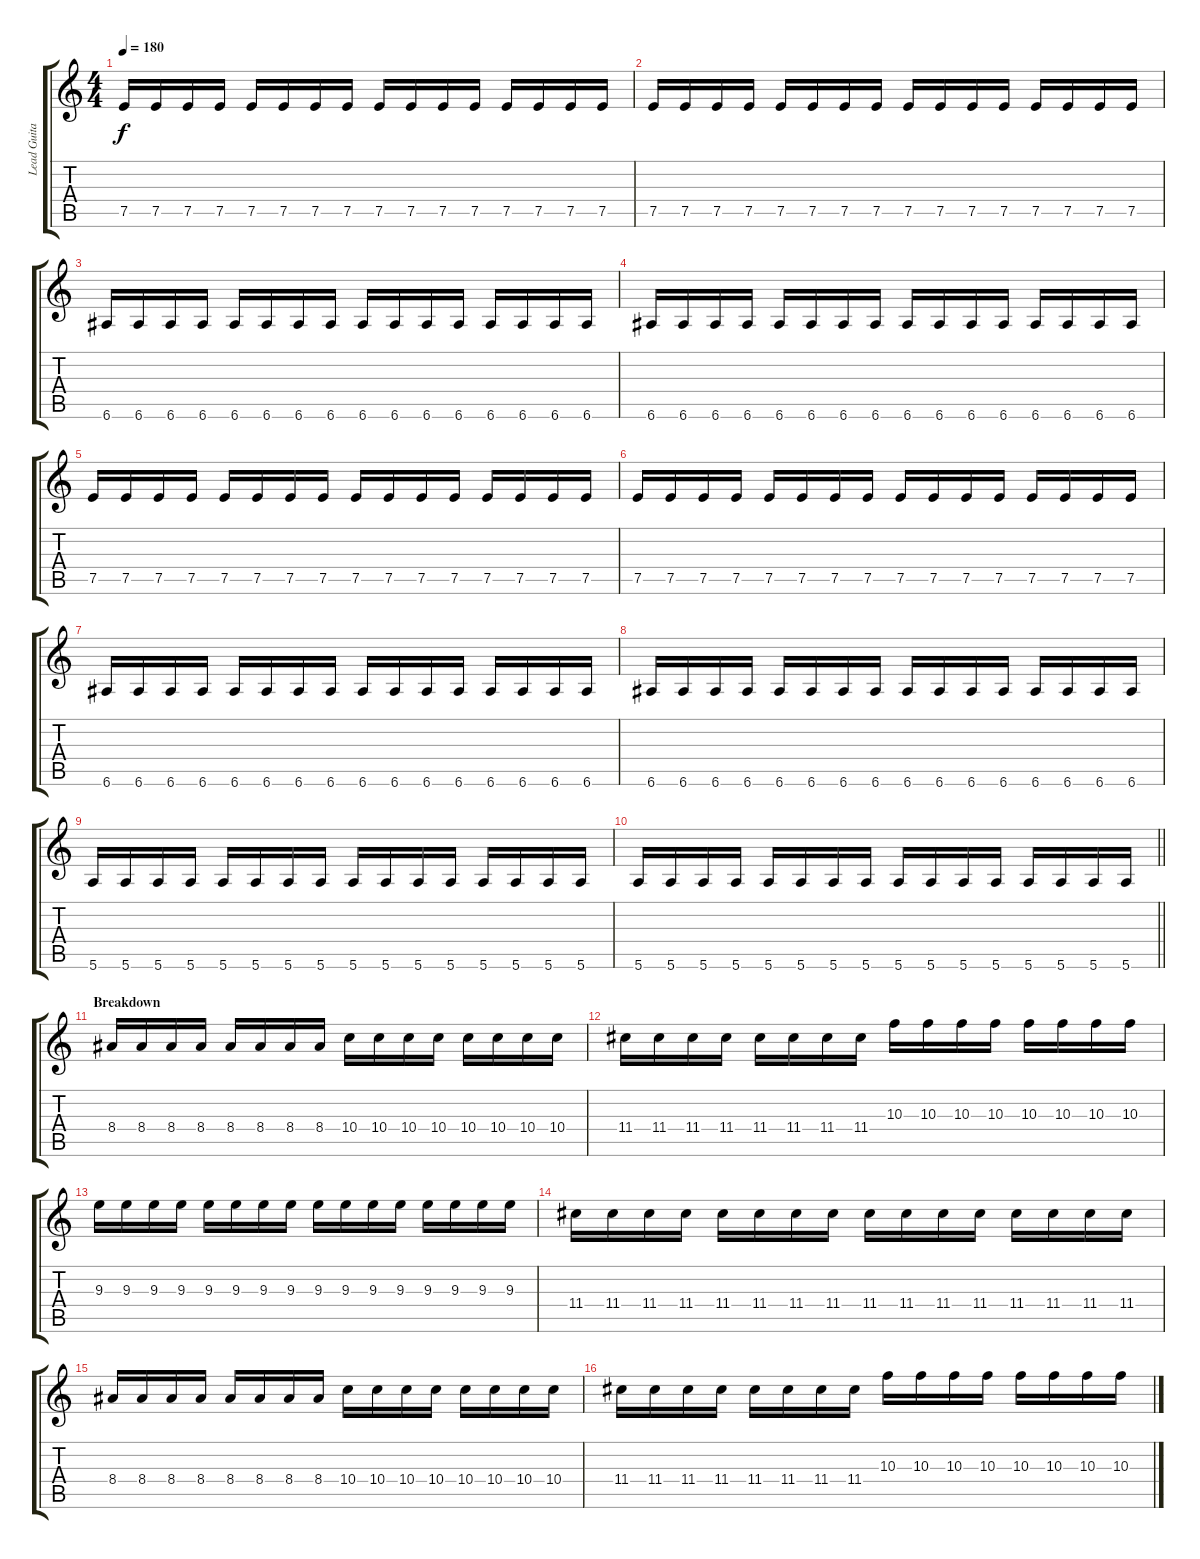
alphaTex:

\track ("Lead Guitar" "Lead Guita") {instrument overdrivenguitar}
\staff {score tabs}
\tuning (E4 B3 G3 D3 A2 E2) {hide}
\ts (4 4)
\tempo 180
\clef g2
\ks c
7.5.16{dy f} 7.5.16 7.5.16 7.5.16 7.5.16 7.5.16 7.5.16 7.5.16 7.5.16 7.5.16 7.5.16 7.5.16 7.5.16 7.5.16 7.5.16 7.5.16 |
7.5.16 7.5.16 7.5.16 7.5.16 7.5.16 7.5.16 7.5.16 7.5.16 7.5.16 7.5.16 7.5.16 7.5.16 7.5.16 7.5.16 7.5.16 7.5.16 |
6.6.16 6.6.16 6.6.16 6.6.16 6.6.16 6.6.16 6.6.16 6.6.16 6.6.16 6.6.16 6.6.16 6.6.16 6.6.16 6.6.16 6.6.16 6.6.16 |
6.6.16 6.6.16 6.6.16 6.6.16 6.6.16 6.6.16 6.6.16 6.6.16 6.6.16 6.6.16 6.6.16 6.6.16 6.6.16 6.6.16 6.6.16 6.6.16 |
7.5.16 7.5.16 7.5.16 7.5.16 7.5.16 7.5.16 7.5.16 7.5.16 7.5.16 7.5.16 7.5.16 7.5.16 7.5.16 7.5.16 7.5.16 7.5.16 |
7.5.16 7.5.16 7.5.16 7.5.16 7.5.16 7.5.16 7.5.16 7.5.16 7.5.16 7.5.16 7.5.16 7.5.16 7.5.16 7.5.16 7.5.16 7.5.16 |
6.6.16 6.6.16 6.6.16 6.6.16 6.6.16 6.6.16 6.6.16 6.6.16 6.6.16 6.6.16 6.6.16 6.6.16 6.6.16 6.6.16 6.6.16 6.6.16 |
6.6.16 6.6.16 6.6.16 6.6.16 6.6.16 6.6.16 6.6.16 6.6.16 6.6.16 6.6.16 6.6.16 6.6.16 6.6.16 6.6.16 6.6.16 6.6.16 |
5.6.16 5.6.16 5.6.16 5.6.16 5.6.16 5.6.16 5.6.16 5.6.16 5.6.16 5.6.16 5.6.16 5.6.16 5.6.16 5.6.16 5.6.16 5.6.16 |
\barLineRight lightlight
5.6.16 5.6.16 5.6.16 5.6.16 5.6.16 5.6.16 5.6.16 5.6.16 5.6.16 5.6.16 5.6.16 5.6.16 5.6.16 5.6.16 5.6.16 5.6.16 |
\section ("" "Breakdown")
8.4.16{instrument overdrivenguitar} 8.4.16 8.4.16 8.4.16 8.4.16 8.4.16 8.4.16 8.4.16 10.4.16 10.4.16 10.4.16 10.4.16 10.4.16 10.4.16 10.4.16 10.4.16 |
11.4.16 11.4.16 11.4.16 11.4.16 11.4.16 11.4.16 11.4.16 11.4.16 10.3.16 10.3.16 10.3.16 10.3.16 10.3.16 10.3.16 10.3.16 10.3.16 |
9.3.16 9.3.16 9.3.16 9.3.16 9.3.16 9.3.16 9.3.16 9.3.16 9.3.16 9.3.16 9.3.16 9.3.16 9.3.16 9.3.16 9.3.16 9.3.16 |
11.4.16 11.4.16 11.4.16 11.4.16 11.4.16 11.4.16 11.4.16 11.4.16 11.4.16 11.4.16 11.4.16 11.4.16 11.4.16 11.4.16 11.4.16 11.4.16 |
8.4.16 8.4.16 8.4.16 8.4.16 8.4.16 8.4.16 8.4.16 8.4.16 10.4.16 10.4.16 10.4.16 10.4.16 10.4.16 10.4.16 10.4.16 10.4.16 |
11.4.16 11.4.16 11.4.16 11.4.16 11.4.16 11.4.16 11.4.16 11.4.16 10.3.16 10.3.16 10.3.16 10.3.16 10.3.16 10.3.16 10.3.16 10.3.16
